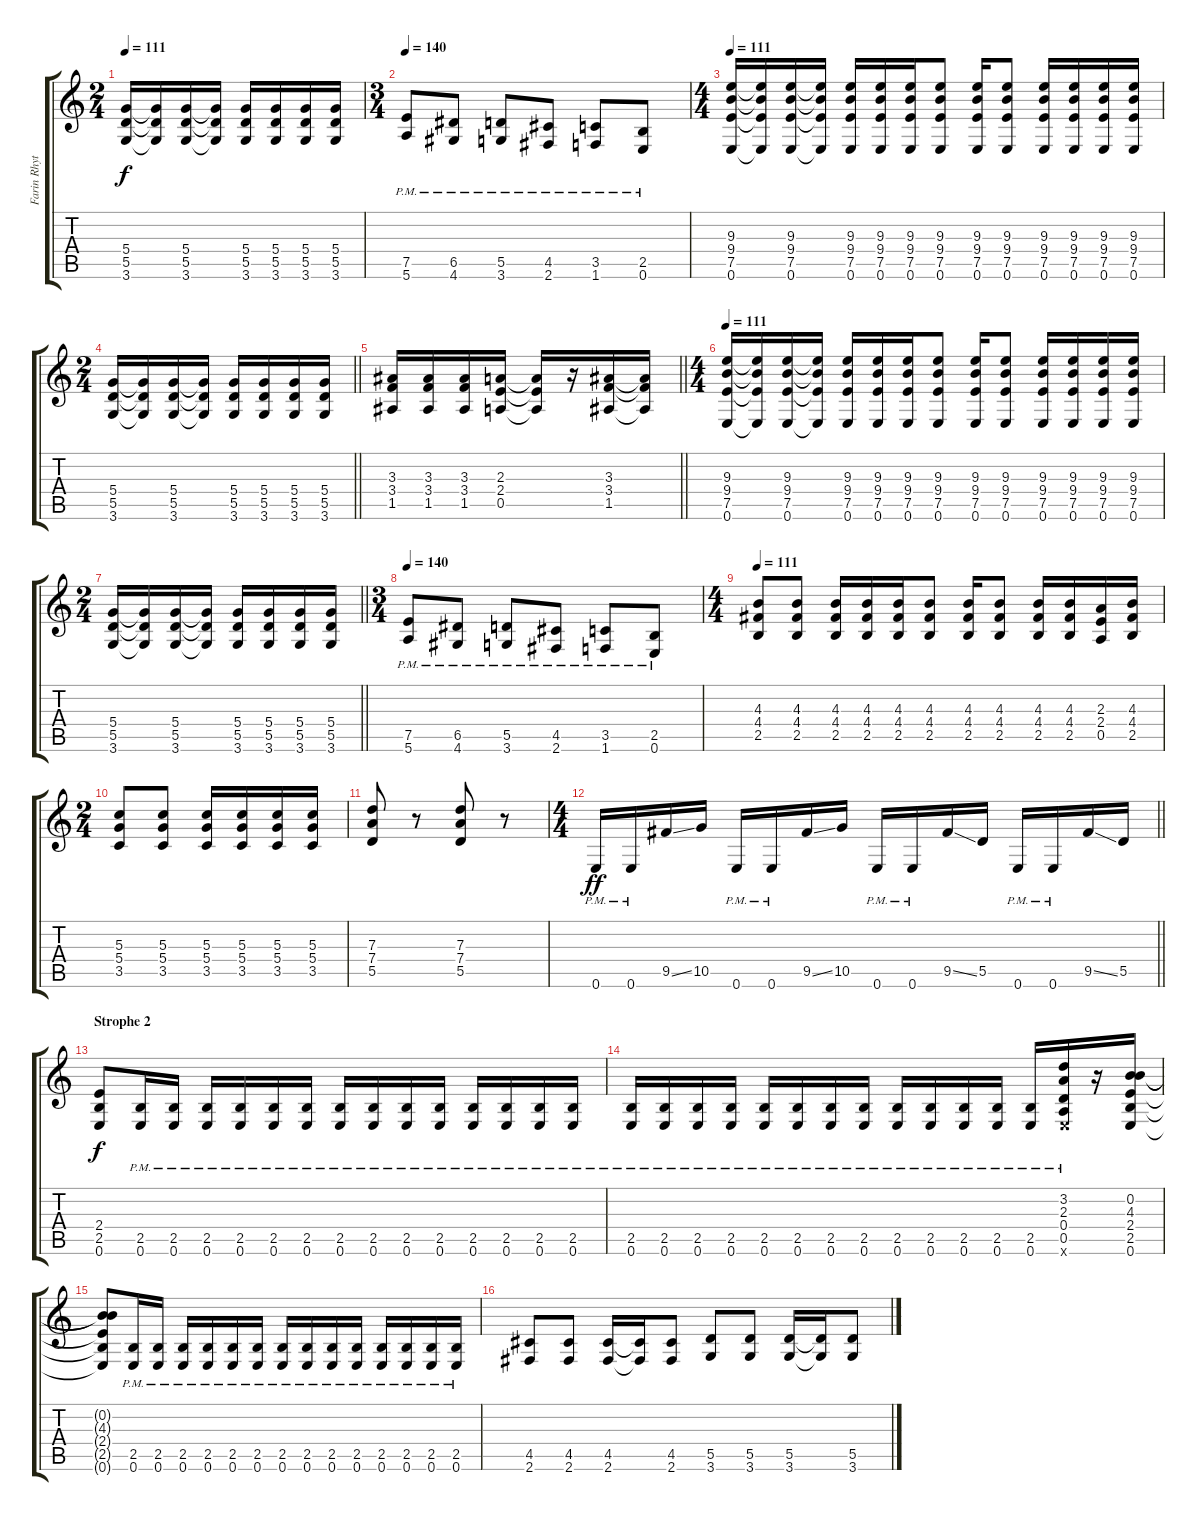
\track ("Farin Rhythmus R" "Farin Rhyt") {instrument overdrivenguitar}
\staff {score tabs}
\tuning (E4 B3 G3 D3 A2 E2) {hide}
\ts (2 4)
\tempo 111
\clef g2
\ks c
(5.4 5.5 3.6).16{dy f} (5.4{t} 5.5{t} 3.6{t}).16 (5.4 5.5 3.6).16 (5.4{t} 5.5{t} 3.6{t}).16 (5.4 5.5 3.6).16 (5.4 5.5 3.6).16 (5.4 5.5 3.6).16 (5.4 5.5 3.6).16 |
\ts (3 4)
\tempo 140
(7.5{pm} 5.6{pm}).8 (6.5{pm} 4.6{pm}).8 (5.5{pm} 3.6{pm}).8 (4.5{pm} 2.6{pm}).8 (3.5{pm} 1.6{pm}).8 (2.5{pm} 0.6{pm}).8 |
\ts (4 4)
\tempo 111
(9.3 9.4 7.5 0.6).16 (9.3{t} 9.4{t} 7.5{t} 0.6{t}).16 (9.3 9.4 7.5 0.6).16 (9.3{t} 9.4{t} 7.5{t} 0.6{t}).16 (9.3 9.4 7.5 0.6).16 (9.3 9.4 7.5 0.6).16 (9.3 9.4 7.5 0.6).16 (9.3 9.4 7.5 0.6).8 (9.3 9.4 7.5 0.6).16 (9.3 9.4 7.5 0.6).8 (9.3 9.4 7.5 0.6).16 (9.3 9.4 7.5 0.6).16 (9.3 9.4 7.5 0.6).16 (9.3 9.4 7.5 0.6).16 |
\ts (2 4)
\barLineRight lightlight
(5.4 5.5 3.6).16 (5.4{t} 5.5{t} 3.6{t}).16 (5.4 5.5 3.6).16 (5.4{t} 5.5{t} 3.6{t}).16 (5.4 5.5 3.6).16 (5.4 5.5 3.6).16 (5.4 5.5 3.6).16 (5.4 5.5 3.6).16 |
\barLineRight lightlight
(3.3 3.4 1.5).16 (3.3 3.4 1.5).16 (3.3 3.4 1.5).16 (2.3 2.4 0.5).16 (2.3{t} 2.4{t} 0.5{t}).16 r.16 (3.3 3.4 1.5).16 (3.3{t} 3.4{t} 1.5{t}).16 |
\ts (4 4)
\tempo 111
(9.3 9.4 7.5 0.6).16 (9.3{t} 9.4{t} 7.5{t} 0.6{t}).16 (9.3 9.4 7.5 0.6).16 (9.3{t} 9.4{t} 7.5{t} 0.6{t}).16 (9.3 9.4 7.5 0.6).16 (9.3 9.4 7.5 0.6).16 (9.3 9.4 7.5 0.6).16 (9.3 9.4 7.5 0.6).8 (9.3 9.4 7.5 0.6).16 (9.3 9.4 7.5 0.6).8 (9.3 9.4 7.5 0.6).16 (9.3 9.4 7.5 0.6).16 (9.3 9.4 7.5 0.6).16 (9.3 9.4 7.5 0.6).16 |
\ts (2 4)
\barLineRight lightlight
(5.4 5.5 3.6).16 (5.4{t} 5.5{t} 3.6{t}).16 (5.4 5.5 3.6).16 (5.4{t} 5.5{t} 3.6{t}).16 (5.4 5.5 3.6).16 (5.4 5.5 3.6).16 (5.4 5.5 3.6).16 (5.4 5.5 3.6).16 |
\ts (3 4)
\tempo 140
(7.5{pm} 5.6{pm}).8 (6.5{pm} 4.6{pm}).8 (5.5{pm} 3.6{pm}).8 (4.5{pm} 2.6{pm}).8 (3.5{pm} 1.6{pm}).8 (2.5{pm} 0.6{pm}).8 |
\ts (4 4)
\tempo 111
(4.3 4.4 2.5).8 (4.3 4.4 2.5).8 (4.3 4.4 2.5).16 (4.3 4.4 2.5).16 (4.3 4.4 2.5).16 (4.3 4.4 2.5).8 (4.3 4.4 2.5).16 (4.3 4.4 2.5).8 (4.3 4.4 2.5).16 (4.3 4.4 2.5).16 (2.3 2.4 0.5).16 (4.3 4.4 2.5).16 |
\ts (2 4)
(5.3 5.4 3.5).8 (5.3 5.4 3.5).8 (5.3 5.4 3.5).16 (5.3 5.4 3.5).16 (5.3 5.4 3.5).16 (5.3 5.4 3.5).16 |
(7.3 7.4 5.5).8 r.8 (7.3 7.4 5.5).8 r.8 |
\ts (4 4)
\barLineRight lightlight
0.6{pm}.16{dy ff} 0.6{pm}.16 9.5{ss}.16 10.5.16 0.6{pm}.16 0.6{pm}.16 9.5{ss}.16 10.5.16 0.6{pm}.16 0.6{pm}.16 9.5{ss}.16 5.5.16 0.6{pm}.16 0.6{pm}.16 9.5{ss}.16 5.5.16 |
\section ("" "Strophe 2")
(2.4 2.5 0.6).8{dy f} (2.5{pm} 0.6{pm}).16 (2.5{pm} 0.6{pm}).16 (2.5{pm} 0.6{pm}).16 (2.5{pm} 0.6{pm}).16 (2.5{pm} 0.6{pm}).16 (2.5{pm} 0.6{pm}).16 (2.5{pm} 0.6{pm}).16 (2.5{pm} 0.6{pm}).16 (2.5{pm} 0.6{pm}).16 (2.5{pm} 0.6{pm}).16 (2.5{pm} 0.6{pm}).16 (2.5{pm} 0.6{pm}).16 (2.5{pm} 0.6{pm}).16 (2.5{pm} 0.6{pm}).16 |
(2.5{pm} 0.6{pm}).16 (2.5{pm} 0.6{pm}).16 (2.5{pm} 0.6{pm}).16 (2.5{pm} 0.6{pm}).16 (2.5{pm} 0.6{pm}).16 (2.5{pm} 0.6{pm}).16 (2.5{pm} 0.6{pm}).16 (2.5{pm} 0.6{pm}).16 (2.5{pm} 0.6{pm}).16 (2.5{pm} 0.6{pm}).16 (2.5{pm} 0.6{pm}).16 (2.5{pm} 0.6{pm}).16 (2.5{pm} 0.6{pm}).16 (3.2 2.3 0.4 0.5{pm} 0.6{x}).16 r.16 (0.2 4.3 2.4 2.5 0.6).16 |
(0.2{t} 4.3{t} 2.4{t} 2.5{t} 0.6{t}).8 (2.5{pm} 0.6{pm}).16 (2.5{pm} 0.6{pm}).16 (2.5{pm} 0.6{pm}).16 (2.5{pm} 0.6{pm}).16 (2.5{pm} 0.6{pm}).16 (2.5{pm} 0.6{pm}).16 (2.5{pm} 0.6{pm}).16 (2.5{pm} 0.6{pm}).16 (2.5{pm} 0.6{pm}).16 (2.5{pm} 0.6{pm}).16 (2.5{pm} 0.6{pm}).16 (2.5{pm} 0.6{pm}).16 (2.5{pm} 0.6{pm}).16 (2.5{pm} 0.6{pm}).16 |
(4.5 2.6).8 (4.5 2.6).8 (4.5 2.6).16 (4.5{t} 2.6{t}).16 (4.5 2.6).8 (5.5 3.6).8 (5.5 3.6).8 (5.5 3.6).16 (5.5{t} 3.6{t}).16 (5.5 3.6).8
